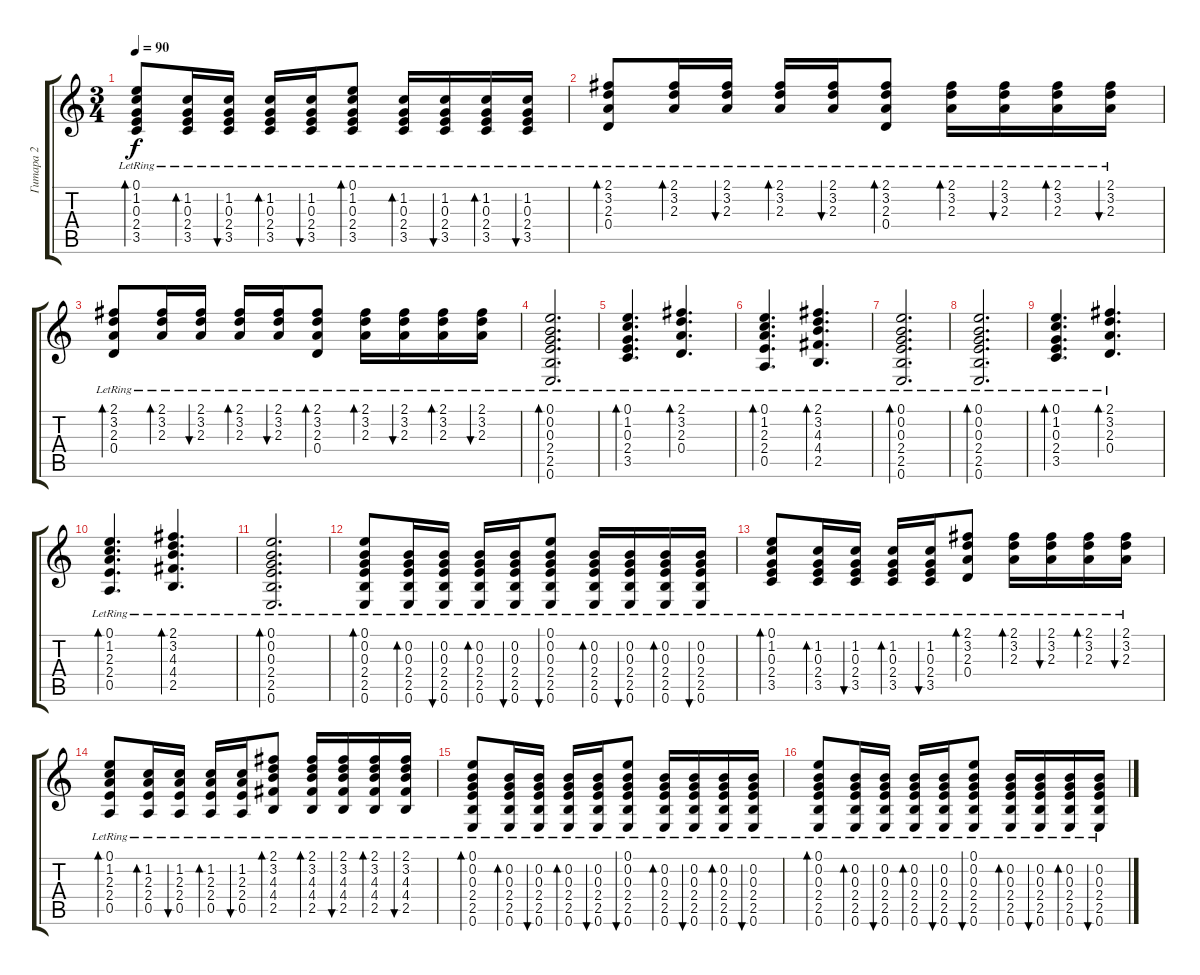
\track ("Гитара 2" "Гитара 2") {instrument acousticguitarsteel}
\staff {score tabs}
\tuning (E4 B3 G3 D3 A2 E2) {hide}
\ts (3 4)
\tempo 90
\clef g2
\ks c
(0.1{lr} 1.2{lr} 0.3{lr} 2.4{lr} 3.5{lr}).8{bd 60 dy f} (1.2{lr} 0.3{lr} 2.4{lr} 3.5{lr}).16{bd 60} (1.2{lr} 0.3{lr} 2.4{lr} 3.5{lr}).16{bu 60} (1.2{lr} 0.3{lr} 2.4{lr} 3.5{lr}).16{bd 60} (1.2{lr} 0.3{lr} 2.4{lr} 3.5{lr}).16{bu 60} (0.1{lr} 1.2{lr} 0.3{lr} 2.4{lr} 3.5{lr}).8{bd 60} (1.2{lr} 0.3{lr} 2.4{lr} 3.5{lr}).16{bd 60} (1.2{lr} 0.3{lr} 2.4{lr} 3.5{lr}).16{bu 60} (1.2{lr} 0.3{lr} 2.4{lr} 3.5{lr}).16{bd 60} (1.2{lr} 0.3{lr} 2.4{lr} 3.5{lr}).16{bu 60} |
(2.1{lr} 3.2{lr} 2.3{lr} 0.4{lr}).8{bd 60} (2.1{lr} 3.2{lr} 2.3{lr}).16{bd 60} (2.1{lr} 3.2{lr} 2.3{lr}).16{bu 60} (2.1{lr} 3.2{lr} 2.3{lr}).16{bd 60} (2.1{lr} 3.2{lr} 2.3{lr}).16{bu 60} (2.1{lr} 3.2{lr} 2.3{lr} 0.4{lr}).8{bd 60} (2.1{lr} 3.2{lr} 2.3{lr}).16{bd 60} (2.1{lr} 3.2{lr} 2.3{lr}).16{bu 60} (2.1 3.2{lr} 2.3{lr}).16{bd 60} (2.1{lr} 3.2{lr} 2.3{lr}).16{bu 60} |
(2.1{lr} 3.2{lr} 2.3{lr} 0.4{lr}).8{bd 60} (2.1{lr} 3.2{lr} 2.3{lr}).16{bd 60} (2.1{lr} 3.2{lr} 2.3{lr}).16{bu 60} (2.1{lr} 3.2{lr} 2.3{lr}).16{bd 60} (2.1{lr} 3.2{lr} 2.3{lr}).16{bu 60} (2.1{lr} 3.2{lr} 2.3{lr} 0.4{lr}).8{bd 60} (2.1{lr} 3.2{lr} 2.3{lr}).16{bd 60} (2.1{lr} 3.2{lr} 2.3{lr}).16{bu 60} (2.1 3.2{lr} 2.3{lr}).16{bd 60} (2.1{lr} 3.2{lr} 2.3{lr}).16{bu 60} |
(0.1{lr} 0.2{lr} 0.3{lr} 2.4{lr} 2.5{lr} 0.6{lr}).2{d bd 60} |
(0.1{lr} 1.2{lr} 0.3{lr} 2.4{lr} 3.5{lr}).4{d bd 60} (2.1{lr} 3.2{lr} 2.3{lr} 0.4{lr}).4{d bd 60} |
(0.1{lr} 1.2{lr} 2.3{lr} 2.4{lr} 0.5{lr}).4{d bd 60} (2.1{lr} 3.2{lr} 4.3{lr} 4.4{lr} 2.5{lr}).4{d bd 60} |
(0.1{lr} 0.2{lr} 0.3{lr} 2.4{lr} 2.5{lr} 0.6{lr}).2{d bd 60} |
(0.1{lr} 0.2{lr} 0.3{lr} 2.4{lr} 2.5{lr} 0.6{lr}).2{d bd 60} |
(0.1{lr} 1.2{lr} 0.3{lr} 2.4{lr} 3.5{lr}).4{d bd 60} (2.1{lr} 3.2{lr} 2.3{lr} 0.4{lr}).4{d bd 60} |
(0.1{lr} 1.2{lr} 2.3{lr} 2.4{lr} 0.5{lr}).4{d bd 60} (2.1{lr} 3.2{lr} 4.3{lr} 4.4{lr} 2.5{lr}).4{d bd 60} |
(0.1{lr} 0.2{lr} 0.3{lr} 2.4{lr} 2.5{lr} 0.6{lr}).2{d bd 60} |
(0.1{lr} 0.2{lr} 0.3{lr} 2.4{lr} 2.5{lr} 0.6{lr}).8{bd 60} (0.2{lr} 0.3{lr} 2.4{lr} 2.5{lr} 0.6{lr}).16{bd 60} (0.2{lr} 0.3{lr} 2.4{lr} 2.5{lr} 0.6{lr}).16{bu 60} (0.2{lr} 0.3{lr} 2.4{lr} 2.5{lr} 0.6{lr}).16{bd 60} (0.2{lr} 0.3{lr} 2.4{lr} 2.5{lr} 0.6{lr}).16{bu 60} (0.1{lr} 0.2{lr} 0.3{lr} 2.4{lr} 2.5{lr} 0.6{lr}).8{bu 60} (0.2{lr} 0.3{lr} 2.4{lr} 2.5{lr} 0.6{lr}).16{bd 60} (0.2{lr} 0.3{lr} 2.4{lr} 2.5{lr} 0.6{lr}).16{bu 60} (0.2{lr} 0.3{lr} 2.4{lr} 2.5{lr} 0.6{lr}).16{bd 60} (0.2{lr} 0.3{lr} 2.4{lr} 2.5{lr} 0.6{lr}).16{bu 60} |
(0.1{lr} 1.2{lr} 0.3{lr} 2.4{lr} 3.5{lr}).8{bd 60} (1.2{lr} 0.3{lr} 2.4{lr} 3.5{lr}).16{bd 60} (1.2{lr} 0.3{lr} 2.4{lr} 3.5{lr}).16{bu 60} (1.2{lr} 0.3{lr} 2.4{lr} 3.5{lr}).16{bd 60} (1.2{lr} 0.3{lr} 2.4{lr} 3.5{lr}).16{bu 60} (2.1{lr} 3.2{lr} 2.3{lr} 0.4{lr}).8{bd 60} (2.1{lr} 3.2{lr} 2.3{lr}).16{bd 60} (2.1{lr} 3.2{lr} 2.3{lr}).16{bu 60} (2.1{lr} 3.2{lr} 2.3{lr}).16{bd 60} (2.1{lr} 3.2{lr} 2.3{lr}).16{bu 60} |
(0.1{lr} 1.2{lr} 2.3{lr} 2.4{lr} 0.5{lr}).8{bd 60} (1.2{lr} 2.3{lr} 2.4{lr} 0.5{lr}).16{bd 60} (1.2{lr} 2.3{lr} 2.4{lr} 0.5{lr}).16{bu 60} (1.2{lr} 2.3{lr} 2.4{lr} 0.5{lr}).16{bd 60} (1.2{lr} 2.3{lr} 2.4{lr} 0.5{lr}).16{bu 60} (2.1{lr} 3.2{lr} 4.3{lr} 4.4{lr} 2.5{lr}).8{bd 60} (2.1{lr} 3.2{lr} 4.3{lr} 4.4{lr} 2.5{lr}).16{bd 60} (2.1{lr} 3.2{lr} 4.3{lr} 4.4{lr} 2.5{lr}).16{bu 60} (2.1{lr} 3.2{lr} 4.3{lr} 4.4{lr} 2.5{lr}).16{bd 60} (2.1{lr} 3.2{lr} 4.3{lr} 4.4{lr} 2.5{lr}).16{bu 60} |
(0.1{lr} 0.2{lr} 0.3{lr} 2.4{lr} 2.5{lr} 0.6{lr}).8{bd 60} (0.2{lr} 0.3{lr} 2.4{lr} 2.5{lr} 0.6{lr}).16{bd 60} (0.2{lr} 0.3{lr} 2.4{lr} 2.5{lr} 0.6{lr}).16{bu 60} (0.2{lr} 0.3{lr} 2.4{lr} 2.5{lr} 0.6{lr}).16{bd 60} (0.2{lr} 0.3{lr} 2.4{lr} 2.5{lr} 0.6{lr}).16{bu 60} (0.1{lr} 0.2{lr} 0.3{lr} 2.4{lr} 2.5{lr} 0.6{lr}).8{bu 60} (0.2{lr} 0.3{lr} 2.4{lr} 2.5{lr} 0.6{lr}).16{bd 60} (0.2{lr} 0.3{lr} 2.4{lr} 2.5{lr} 0.6{lr}).16{bu 60} (0.2{lr} 0.3{lr} 2.4{lr} 2.5{lr} 0.6{lr}).16{bd 60} (0.2{lr} 0.3{lr} 2.4{lr} 2.5{lr} 0.6{lr}).16{bu 60} |
(0.1{lr} 0.2{lr} 0.3{lr} 2.4{lr} 2.5{lr} 0.6{lr}).8{bd 60} (0.2{lr} 0.3{lr} 2.4{lr} 2.5{lr} 0.6{lr}).16{bd 60} (0.2{lr} 0.3{lr} 2.4{lr} 2.5{lr} 0.6{lr}).16{bu 60} (0.2{lr} 0.3{lr} 2.4{lr} 2.5{lr} 0.6{lr}).16{bd 60} (0.2{lr} 0.3{lr} 2.4{lr} 2.5{lr} 0.6{lr}).16{bu 60} (0.1{lr} 0.2{lr} 0.3{lr} 2.4{lr} 2.5{lr} 0.6{lr}).8{bu 60} (0.2{lr} 0.3{lr} 2.4{lr} 2.5{lr} 0.6{lr}).16{bd 60} (0.2{lr} 0.3{lr} 2.4{lr} 2.5{lr} 0.6{lr}).16{bu 60} (0.2{lr} 0.3{lr} 2.4{lr} 2.5{lr} 0.6{lr}).16{bd 60} (0.2{lr} 0.3{lr} 2.4{lr} 2.5{lr} 0.6{lr}).16{bu 60}
